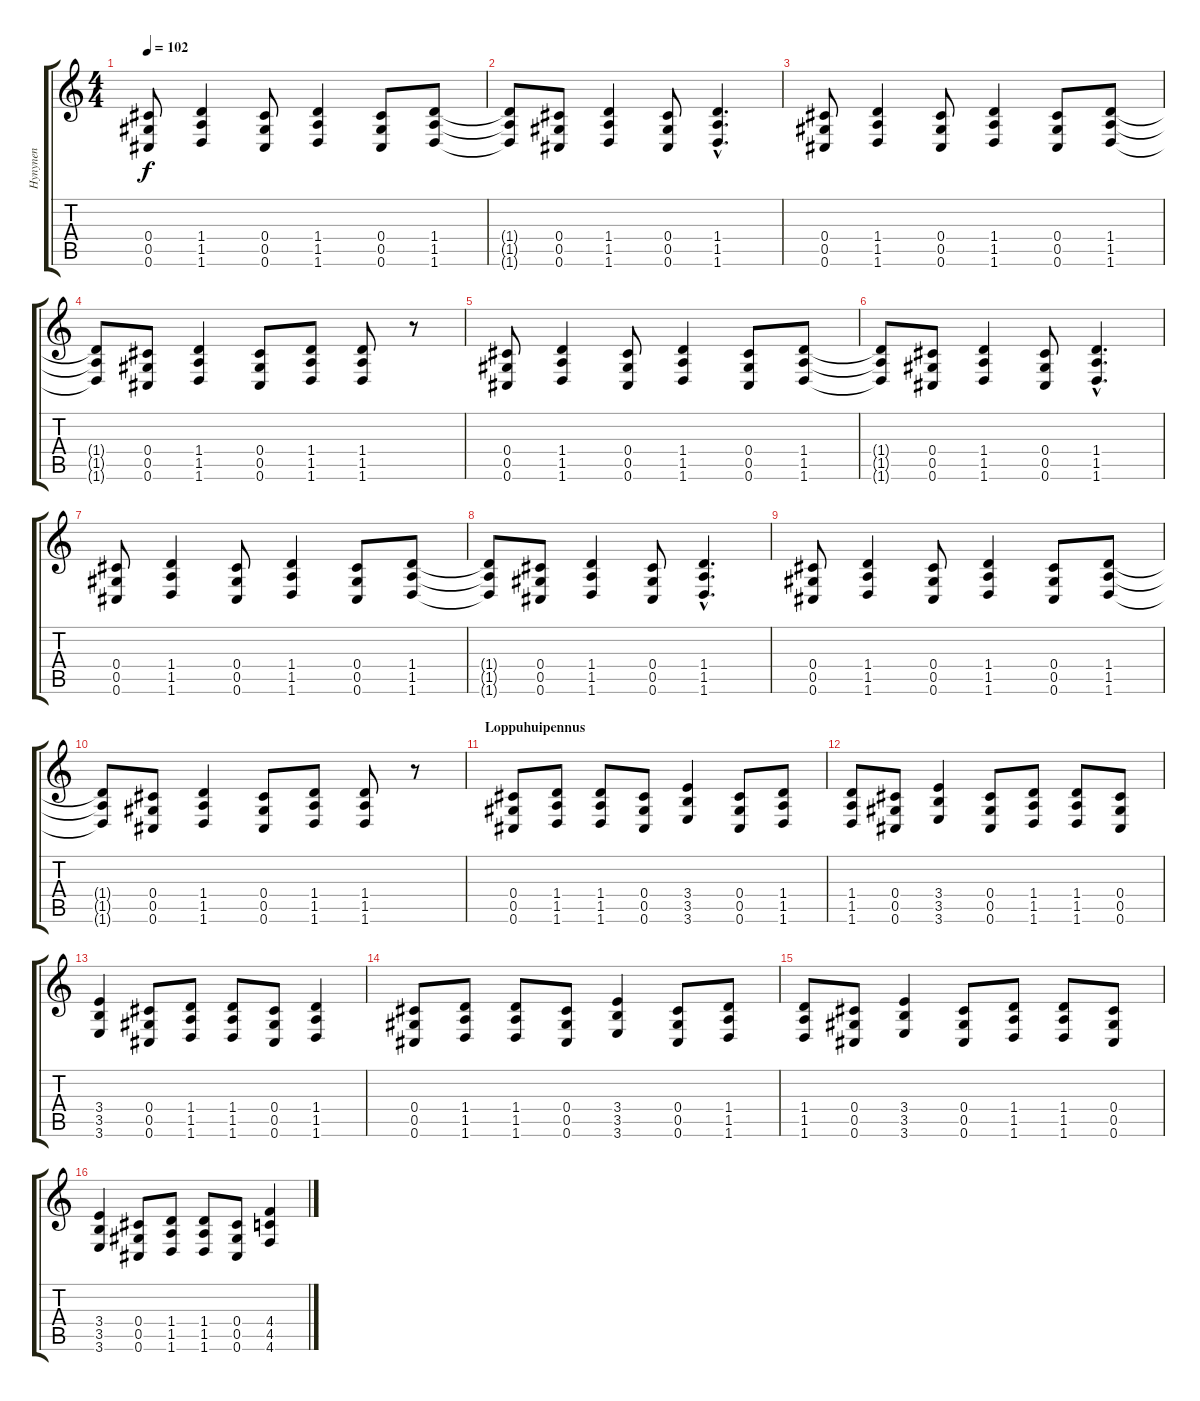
\track ("Hynynen" "Hynynen") {instrument distortionguitar}
\staff {score tabs}
\tuning (Eb4 Bb3 Gb3 Db3 Ab2 Db2) {hide}
\ts (4 4)
\tempo 102
\clef g2
\ks c
(0.4 0.5 0.6).8{dy f} (1.4 1.5 1.6).4 (0.4 0.5 0.6).8 (1.4 1.5 1.6).4 (0.4 0.5 0.6).8 (1.4 1.5 1.6).8 |
(1.4{t} 1.5{t} 1.6{t}).8 (0.4 0.5 0.6).8 (1.4 1.5 1.6).4 (0.4 0.5 0.6).8 (1.4{hac} 1.5{hac} 1.6{hac}).4{d} |
(0.4 0.5 0.6).8 (1.4 1.5 1.6).4 (0.4 0.5 0.6).8 (1.4 1.5 1.6).4 (0.4 0.5 0.6).8 (1.4 1.5 1.6).8 |
(1.4{t} 1.5{t} 1.6{t}).8 (0.4 0.5 0.6).8 (1.4 1.5 1.6).4 (0.4 0.5 0.6).8 (1.4 1.5 1.6).8 (1.4 1.5 1.6).8 r.8 |
(0.4 0.5 0.6).8 (1.4 1.5 1.6).4 (0.4 0.5 0.6).8 (1.4 1.5 1.6).4 (0.4 0.5 0.6).8 (1.4 1.5 1.6).8 |
(1.4{t} 1.5{t} 1.6{t}).8 (0.4 0.5 0.6).8 (1.4 1.5 1.6).4 (0.4 0.5 0.6).8 (1.4{hac} 1.5{hac} 1.6{hac}).4{d} |
(0.4 0.5 0.6).8 (1.4 1.5 1.6).4 (0.4 0.5 0.6).8 (1.4 1.5 1.6).4 (0.4 0.5 0.6).8 (1.4 1.5 1.6).8 |
(1.4{t} 1.5{t} 1.6{t}).8 (0.4 0.5 0.6).8 (1.4 1.5 1.6).4 (0.4 0.5 0.6).8 (1.4{hac} 1.5{hac} 1.6{hac}).4{d} |
(0.4 0.5 0.6).8 (1.4 1.5 1.6).4 (0.4 0.5 0.6).8 (1.4 1.5 1.6).4 (0.4 0.5 0.6).8 (1.4 1.5 1.6).8 |
(1.4{t} 1.5{t} 1.6{t}).8 (0.4 0.5 0.6).8 (1.4 1.5 1.6).4 (0.4 0.5 0.6).8 (1.4 1.5 1.6).8 (1.4 1.5 1.6).8 r.8 |
\section ("" "Loppuhuipennus")
(0.4 0.5 0.6).8{volume 14} (1.4 1.5 1.6).8 (1.4 1.5 1.6).8 (0.4 0.5 0.6).8 (3.4 3.5 3.6).4 (0.4 0.5 0.6).8 (1.4 1.5 1.6).8 |
(1.4 1.5 1.6).8 (0.4 0.5 0.6).8 (3.4 3.5 3.6).4 (0.4 0.5 0.6).8 (1.4 1.5 1.6).8 (1.4 1.5 1.6).8 (0.4 0.5 0.6).8 |
(3.4 3.5 3.6).4 (0.4 0.5 0.6).8 (1.4 1.5 1.6).8 (1.4 1.5 1.6).8 (0.4 0.5 0.6).8 (1.4 1.5 1.6).4 |
(0.4 0.5 0.6).8 (1.4 1.5 1.6).8 (1.4 1.5 1.6).8 (0.4 0.5 0.6).8 (3.4 3.5 3.6).4 (0.4 0.5 0.6).8 (1.4 1.5 1.6).8 |
(1.4 1.5 1.6).8 (0.4 0.5 0.6).8 (3.4 3.5 3.6).4 (0.4 0.5 0.6).8 (1.4 1.5 1.6).8 (1.4 1.5 1.6).8 (0.4 0.5 0.6).8 |
(3.4 3.5 3.6).4 (0.4 0.5 0.6).8 (1.4 1.5 1.6).8 (1.4 1.5 1.6).8 (0.4 0.5 0.6).8 (4.4 4.5 4.6).4
